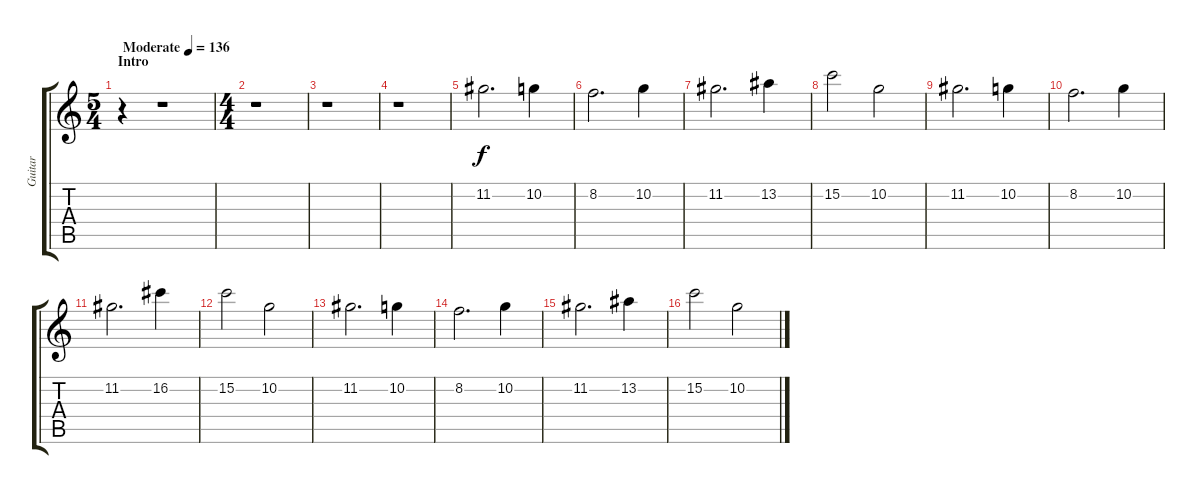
\track ("Guitar" "Guitar") {instrument overdrivenguitar}
\staff {score tabs}
\tuning (D4 A3 F3 C3 G2 C2) {hide}
\ts (5 4)
\section ("" "Intro")
\tempo (136 "Moderate")
\clef g2
\ks c
r.4{dy f volume 0 instrument overdrivenguitar} r.1{volume 5} |
\ts (4 4)
r.1 |
r.1 |
r.1 |
11.2.2{d volume 10} 10.2.4 |
8.2.2{d} 10.2.4 |
11.2.2{d} 13.2.4 |
15.2.2 10.2.2 |
11.2.2{d volume 16} 10.2.4 |
8.2.2{d} 10.2.4 |
11.2.2{d} 16.2.4 |
15.2.2 10.2.2 |
11.2.2{d} 10.2.4 |
8.2.2{d} 10.2.4 |
11.2.2{d} 13.2.4 |
15.2.2 10.2.2
